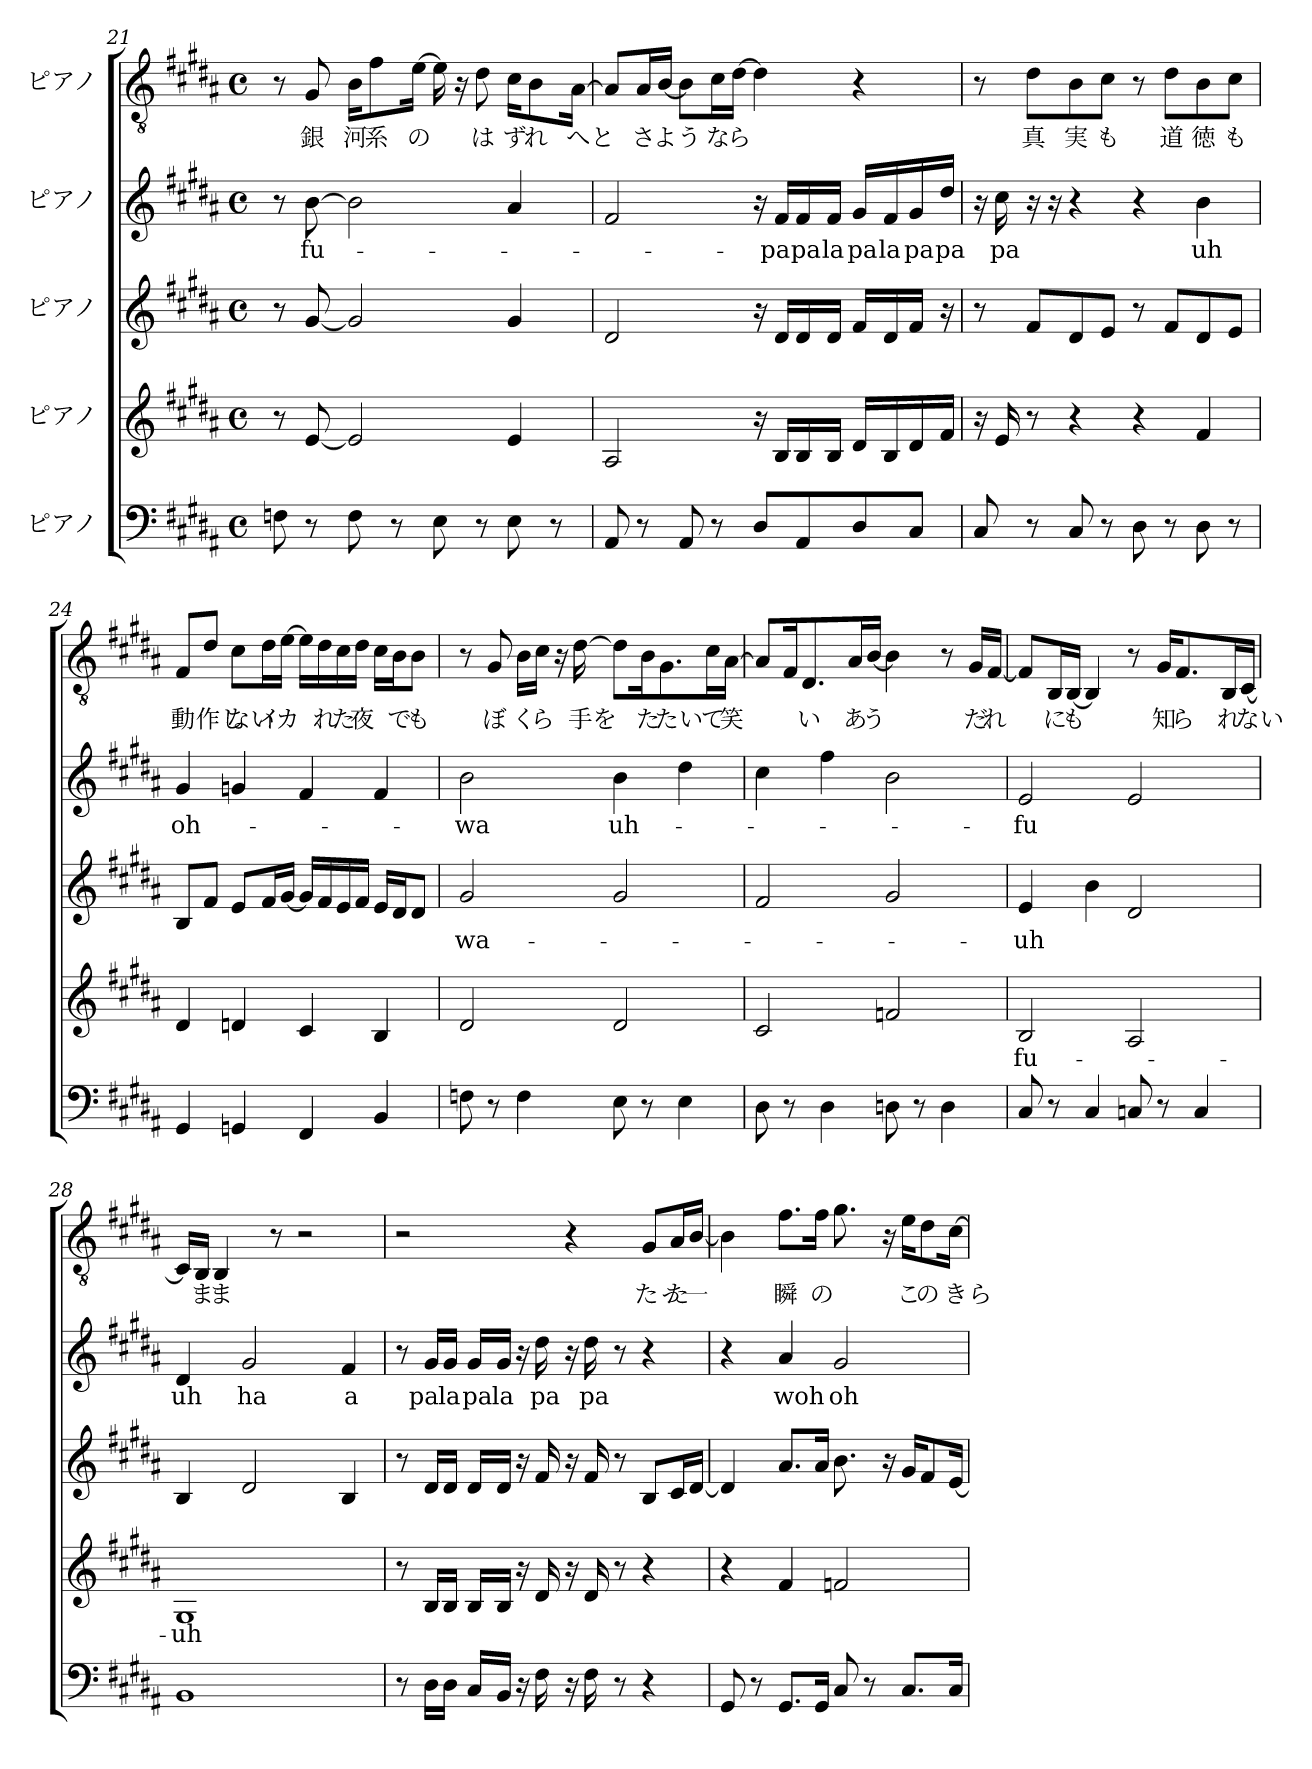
**kern	**kern	**text	**kern	**text	**kern	**text	**kern	**text
*part5	*part4	*part4	*part3	*part3	*part2	*part2	*part1	*part1
*staff5	*staff4	*staff4	*staff3	*staff3	*staff2	*staff2	*staff1	*staff1
*I"ピアノ	*I"ピアノ	*	*I"ピアノ	*	*I"ピアノ	*	*I"ピアノ	*
*clefF4	*clefG2	*	*clefG2	*	*clefG2	*	*clefGv2	*
*k[f#c#g#d#a#]	*k[f#c#g#d#a#]	*	*k[f#c#g#d#a#]	*	*k[f#c#g#d#a#]	*	*k[f#c#g#d#a#]	*
*M4/4	*M4/4	*	*M4/4	*	*M4/4	*	*M4/4	*
*met(c)	*met(c)	*	*met(c)	*	*met(c)	*	*met(c)	*
=21	=21	=21	=21	=21	=21	=21	=21	=21
8Fn	8r	.	8r	.	8r	.	8r	.
8r	[8e	.	[8g#	.	[8b	fu-	8G#	銀
8F	2e]	.	2g#]	.	2b]	.	16BKL	河
.	.	.	.	.	.	.	8f#	系
8r	.	.	.	.	.	.	.	.
.	.	.	.	.	.	.	[16eJk	の
8E	.	.	.	.	.	.	16e]	.
.	.	.	.	.	.	.	16r	.
8r	.	.	.	.	.	.	8d#	は
8E	4e	.	4g#	.	4a#	.	16c#KL	ず
.	.	.	.	.	.	.	8B	れ
8r	.	.	.	.	.	.	.	.
.	.	.	.	.	.	.	[16A#Jk	へと
=22	=22	=22	=22	=22	=22	=22	=22	=22
8AA#	2A#	.	2d#	.	2f#	.	8A#L]	.
8r	.	.	.	.	.	.	16A#L	さ
.	.	.	.	.	.	.	[16BJJ	よう
8AA#	.	.	.	.	.	.	8BL]	.
8r	.	.	.	.	.	.	16c#L	な
.	.	.	.	.	.	.	[16d#JJ	ら
8D#L	16r	.	16r	.	16r	.	4d#]	.
.	16BLL	.	16d#LL	.	16f#LL	-pa	.	.
8AA#	16B	.	16d#	.	16f#	pa	.	.
.	16BJJ	.	16d#JJ	.	16f#JJ	la	.	.
8D#	16d#LL	.	16f#LL	.	16g#LL	pa	4r	.
.	16B	.	16d#	.	16f#	la	.	.
8C#J	16d#	.	16f#JJ	.	16g#	pa	.	.
.	16f#JJ	.	16r	.	16dd#JJ	pa	.	.
=23	=23	=23	=23	=23	=23	=23	=23	=23
8C#	16r	.	8r	.	16r	.	8r	.
.	16e	.	.	.	16cc#	pa	.	.
8r	8r	.	8f#L	.	16r	.	8d#L	真
.	.	.	.	.	16r	.	.	.
8C#	4r	.	8d#	.	4r	.	8B	実
8r	.	.	8eJ	.	.	.	8c#J	も
8D#	4r	.	8r	.	4r	.	8r	.
8r	.	.	8f#L	.	.	.	8d#L	道
8D#	4f#	.	8d#	.	4b	uh	8B	徳
8r	.	.	8eJ	.	.	.	8c#J	も
=24	=24	=24	=24	=24	=24	=24	=24	=24
4GG#	4d#	.	8BL	.	4g#	oh-	8F#L	動
.	.	.	8f#J	.	.	.	8d#J	作し
4GGn	4dn	.	8eL	.	4gn	.	8c#L	ない
.	.	.	16f#L	.	.	.	16d#L	イ
.	.	.	[16g#JJ	.	.	.	[16eJJ	カ
4FF#	4c#	.	16g#LL]	.	4f#	.	16eLL]	.
.	.	.	16f#	.	.	.	16d#	れ
.	.	.	16e	.	.	.	16c#	た
.	.	.	16f#JJ	.	.	.	16d#JJ	夜
4BB	4B	.	16eLL	.	4f#	.	16c#LL	.
.	.	.	16d#J	.	.	.	16BJ	で
.	.	.	8d#J	.	.	.	8BJ	も
=25	=25	=25	=25	=25	=25	=25	=25	=25
8Fn	2d#	.	2g#	wa-	2b	-wa	8r	.
8r	.	.	.	.	.	.	8G#	ぼ
4F	.	.	.	.	.	.	16BLL	く
.	.	.	.	.	.	.	16c#JJ	ら
.	.	.	.	.	.	.	16r	.
.	.	.	.	.	.	.	[16d#	手を
8E	2d#	.	2g#	.	4b	uh-	8d#L]	.
8r	.	.	.	.	.	.	16BK	た
.	.	.	.	.	.	.	8.G#	たい
4E	.	.	.	.	4dd#	.	.	.
.	.	.	.	.	.	.	16c#L	て
.	.	.	.	.	.	.	[16A#JJ	笑
=26	=26	=26	=26	=26	=26	=26	=26	=26
8D#	2c#	.	2f#	.	4cc#	.	8A#L]	.
8r	.	.	.	.	.	.	16F#K	.
.	.	.	.	.	.	.	8.D#	い
4D#	.	.	.	.	4ff#	.	.	.
.	.	.	.	.	.	.	16A#L	あ
.	.	.	.	.	.	.	[16BJJ	う
8Dn	2fn	.	2g#	.	2b	.	4B]	.
8r	.	.	.	.	.	.	.	.
4D	.	.	.	.	.	.	8r	.
.	.	.	.	.	.	.	16G#LL	だ
.	.	.	.	.	.	.	[16F#JJ	れ
=27	=27	=27	=27	=27	=27	=27	=27	=27
8C#	2B	fu-	4e	-uh	2e	-fu	8F#L]	.
8r	.	.	.	.	.	.	16BBL	に
.	.	.	.	.	.	.	[16BBJJ	も
4C#	.	.	4b	.	.	.	4BB]	.
8Cn	2A#	.	2d#	.	2e	.	8r	.
8r	.	.	.	.	.	.	16G#KL	知
.	.	.	.	.	.	.	8.F#	ら
4C	.	.	.	.	.	.	.	.
.	.	.	.	.	.	.	16BBL	れ
.	.	.	.	.	.	.	[16C#JJ	ない
=28	=28	=28	=28	=28	=28	=28	=28	=28
1BB	1G#	-uh	4B	.	4d#	uh	16C#LL]	.
.	.	.	.	.	.	.	16BBJJ	ま
.	.	.	.	.	.	.	4BB	ま
.	.	.	2d#	.	2g#	ha	.	.
.	.	.	.	.	.	.	8r	.
.	.	.	.	.	.	.	2r	.
.	.	.	4B	.	4f#	a	.	.
=29	=29	=29	=29	=29	=29	=29	=29	=29
8r	8r	.	8r	.	8r	.	2r	.
16D#LL	16BLL	.	16d#LL	.	16g#LL	pa	.	.
16D#JJ	16BJJ	.	16d#JJ	.	16g#JJ	la	.	.
16C#LL	16BLL	.	16d#LL	.	16g#LL	pa	.	.
16BBJJ	16BJJ	.	16d#JJ	.	16g#JJ	la	.	.
16r	16r	.	16r	.	16r	.	.	.
16F#	16d#	.	16f#	.	16dd#	pa	.	.
16r	16r	.	16r	.	16r	.	4r	.
16F#	16d#	.	16f#	.	16dd#	pa	.	.
8r	8r	.	8r	.	8r	.	.	.
4r	4r	.	8BL	.	4r	.	8G#L	たっ
.	.	.	16c#L	.	.	.	16A#L	た
.	.	.	[16d#JJ	.	.	.	[16BJJ	一
=30	=30	=30	=30	=30	=30	=30	=30	=30
8GG#	4r	.	4d#]	.	4r	.	4B]	.
8r	.	.	.	.	.	.	.	.
8.GG#L	4f#	.	8.a#L	.	4a#	woh	8.f#L	瞬
16GG#Jk	.	.	16a#Jk	.	.	.	16f#Jk	の
8C#	2fn	.	8.b	.	2g#	oh	8.g#	.
8r	.	.	.	.	.	.	.	.
.	.	.	16r	.	.	.	16r	.
8.C#L	.	.	16g#KL	.	.	.	16eKL	こ
.	.	.	8f#	.	.	.	8d#	の
16C#Jk	.	.	[16eJk	.	.	.	[16c#Jk	きら
=	=	=	=	=	=	=	=	=
*-	*-	*-	*-	*-	*-	*-	*-	*-
